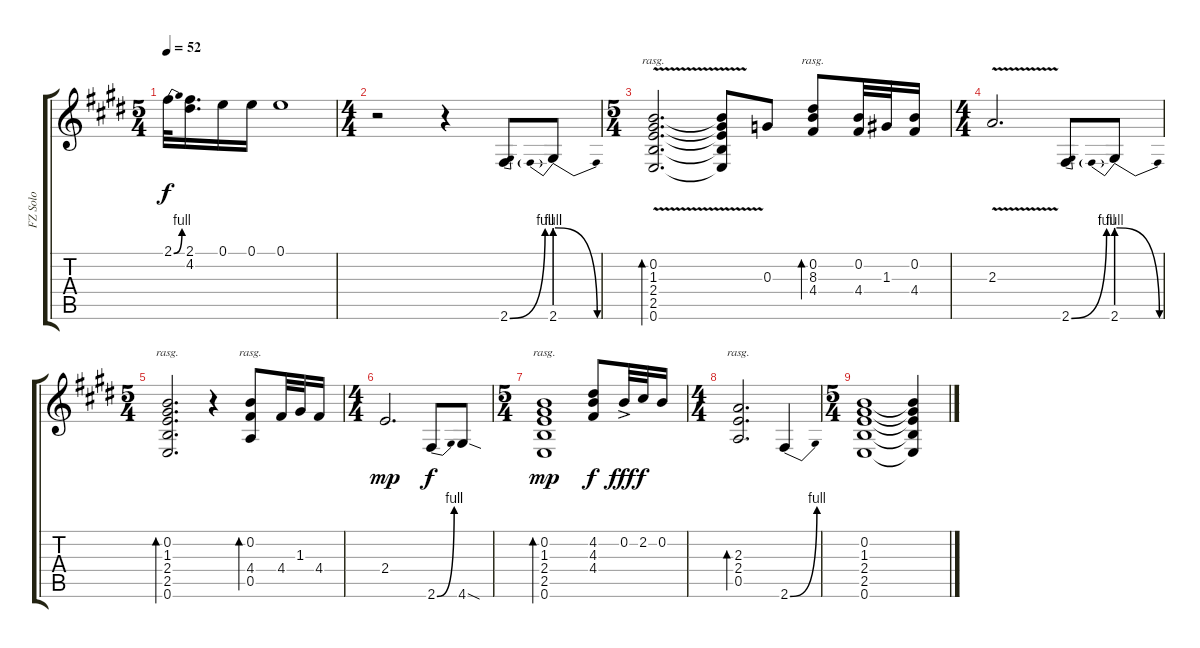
\track ("FZ Solo" "FZ Solo") {instrument overdrivenguitar}
\staff {score tabs}
\tuning (E4 B3 G3 D3 A2 E2) {hide}
\ts (5 4)
\tempo 52
\clef g2
\ks e
2.1{be (bend 0 0 60 4)}.32{dy f} (2.1 4.2).16{d} 0.1.16 0.1.16 0.1.1 |
\ts (4 4)
r.2 r.4 2.6{be (bend 0 0 60 4)}.8 2.6{be (prebendrelease 0 4 60 0)}.8 |
\ts (5 4)
(0.2{v} 1.3{v} 2.4{v} 2.5{v} 0.6{v}).2{d bd 240 rasg ii} (0.2{t} 1.3{t} 2.4{t} 2.5{t} 0.6{t}).8 0.3.8 (0.2 8.3 4.4).8{bd 240 rasg ii} (0.2 4.4).32 1.3.32 (0.2 4.4).16 |
\ts (4 4)
2.3{v}.2{d} 2.6{be (bend 0 0 60 4)}.8 2.6{be (prebendrelease 0 4 60 0)}.8 |
\ts (5 4)
(0.2 1.3 2.4 2.5 0.6).2{d bd 240 rasg ii} r.4 (0.2 4.4 0.5).8{bd 240 rasg ii} 4.4.32 1.3.32 4.4.16 |
\ts (4 4)
2.4.2{d dy mp} 2.6{be (bend 0 0 60 4)}.8{dy f} 4.6{sod}.8 |
\ts (5 4)
(0.2 1.3 2.4 2.5 0.6).1{bd 120 rasg ii dy mp} (4.2 4.3 4.4).8{dy f} 0.2{ac}.32{dy fff} 2.2.32{dy f} 0.2.16 |
\ts (4 4)
(2.3 2.4 0.5).2{d bd 240 rasg ii} 2.6{be (bend 0 0 60 4)}.4 |
\ts (5 4)
(0.2 1.3 2.4 2.5 0.6).1 (0.2{t} 1.3{t} 2.4{t} 2.5{t} 0.6{t}).4
